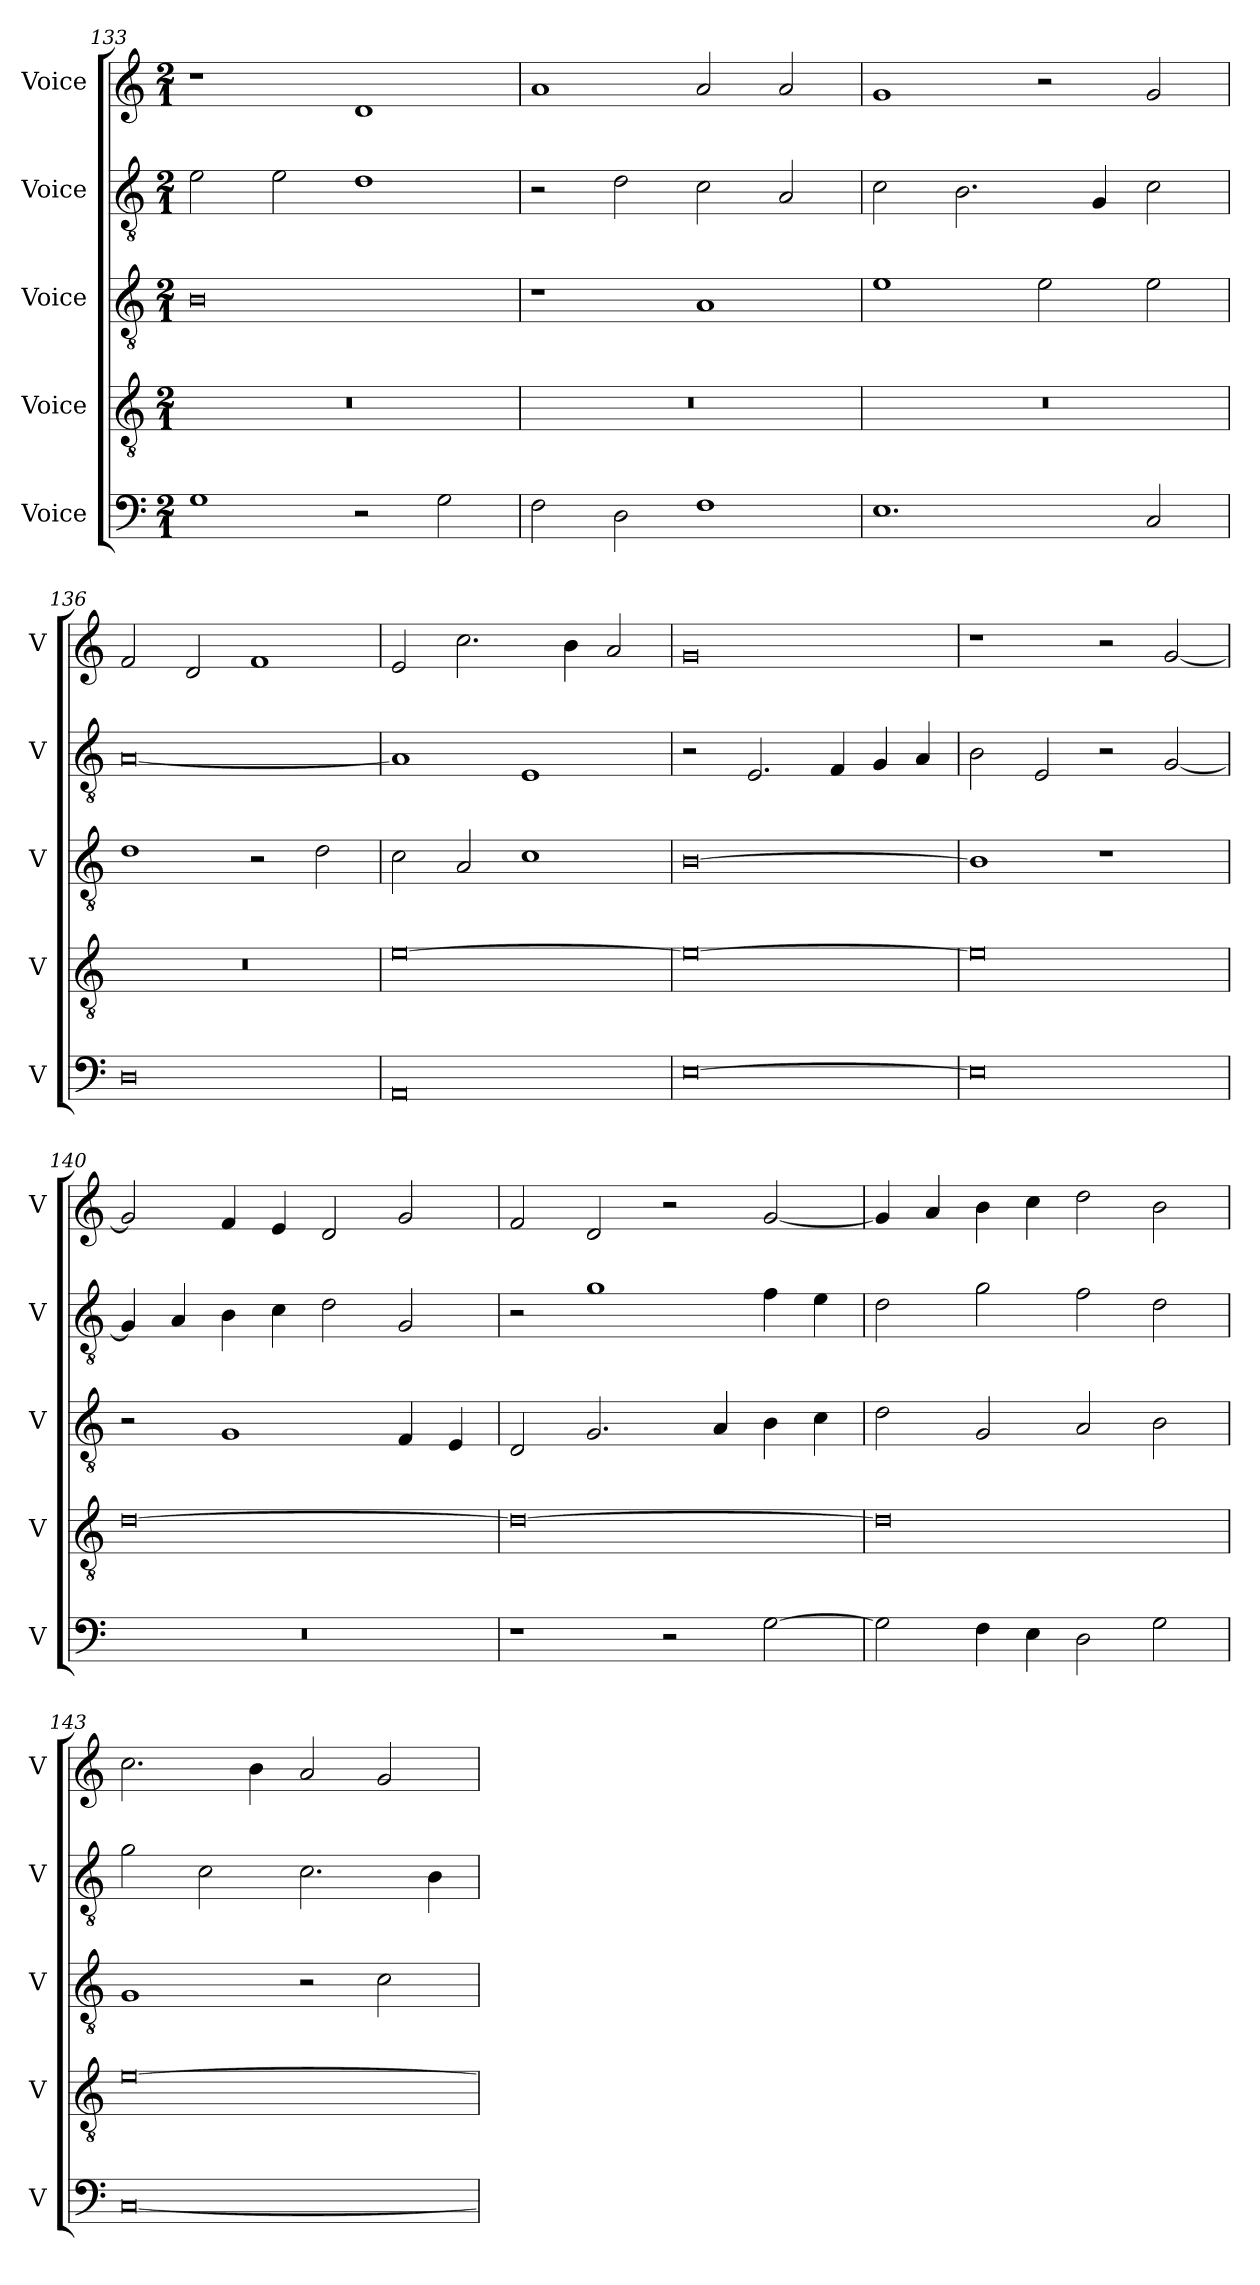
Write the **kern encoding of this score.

**kern	**kern	**kern	**kern	**kern
*part5	*part4	*part3	*part2	*part1
*staff5	*staff4	*staff3	*staff2	*staff1
*I"Voice	*I"Voice	*I"Voice	*I"Voice	*I"Voice
*I'V	*I'V	*I'V	*I'V	*I'V
!!LO:PB:g=z
*clefF4	*clefGv2	*clefGv2	*clefGv2	*clefG2
*k[]	*k[]	*k[]	*k[]	*k[]
*M2/1	*M2/1	*M2/1	*M2/1	*M2/1
=133	=133	=133	=133	=133
1G	0r	0B	2e\	1r
.	.	.	2e\	.
2r	.	.	1d	1d
2G\	.	.	.	.
=134	=134	=134	=134	=134
2F\	0r	1r	2r	1a
2D\	.	.	2d\	.
1F	.	1A	2c\	2a/
.	.	.	2A/	2a/
=135	=135	=135	=135	=135
1.E	0r	1e	2c\	1g
.	.	.	2.B\	.
.	.	2e\	.	2r
.	.	.	4G/	.
2C/	.	2e\	2c\	2g/
=136	=136	=136	=136	=136
0D	0r	1d	[0A	2f/
.	.	.	.	2d/
.	.	2r	.	1f
.	.	2d\	.	.
!!LO:LB:g=z
=137	=137	=137	=137	=137
0AA	[0e	2c\	1A]	2e/
.	.	2A/	.	2.cc\
.	.	1c	1E	.
.	.	.	.	4b\
.	.	.	.	2a/
=138	=138	=138	=138	=138
[0E	0e_	[0B	2r	0g
.	.	.	2.E/	.
.	.	.	4F/	.
.	.	.	4G/	.
.	.	.	4A/	.
=139	=139	=139	=139	=139
0E]	0e]	1B]	2B\	1r
.	.	.	2E/	.
.	.	1r	2r	2r
.	.	.	[2G/	[2g/
!!LO:LB:g=z
=140	=140	=140	=140	=140
0r	[0d	2r	4G/]	2g/]
.	.	.	4A/	.
.	.	1G	4B\	4f/
.	.	.	4c\	4e/
.	.	.	2d\	2d/
.	.	4F/	2G/	2g/
.	.	4E/	.	.
=141	=141	=141	=141	=141
1r	0d_	2D/	2r	2f/
.	.	2.G/	1g	2d/
2r	.	.	.	2r
.	.	4A/	.	.
[2G\	.	4B\	4f\	[2g/
.	.	4c\	4e\	.
=142	=142	=142	=142	=142
2G\]	0d]	2d\	2d\	4g/]
.	.	.	.	4a/
4F\	.	2G/	2g\	4b\
4E\	.	.	.	4cc\
2D\	.	2A/	2f\	2dd\
2G\	.	2B\	2d\	2b\
!!LO:PB:g=z
=143	=143	=143	=143	=143
[0C	[0e	1G	2g\	2.cc\
.	.	.	2c\	.
.	.	.	.	4b\
.	.	2r	2.c\	2a/
.	.	2c\	.	2g/
.	.	.	4B\	.
=	=	=	=	=
*-	*-	*-	*-	*-
